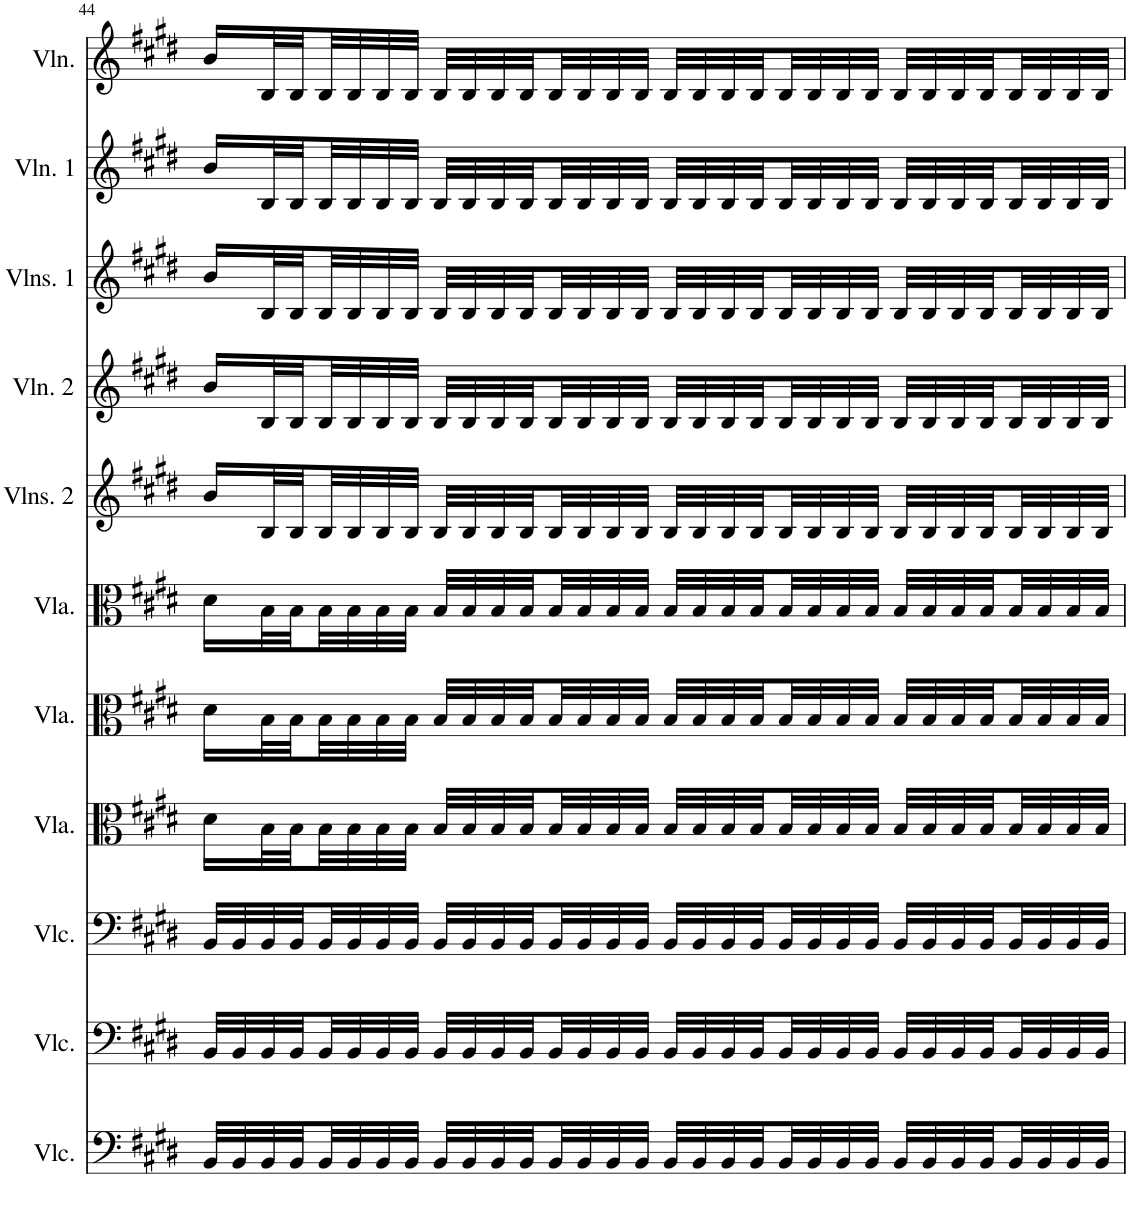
**kern	**kern	**kern	**kern	**kern	**kern	**kern	**kern	**kern	**kern	**kern
*part11	*part10	*part9	*part8	*part7	*part6	*part5	*part4	*part3	*part2	*part1
*staff11	*staff10	*staff9	*staff8	*staff7	*staff6	*staff5	*staff4	*staff3	*staff2	*staff1
*I"Violoncello	*I"Violoncello	*I"Violoncello	*I"Viola	*I"Viola	*I"Viola	*I"Violins 2	*I"Violin 2	*I"Violins 1	*I"Violin 1	*I"Violin
*I'Vlc.	*I'Vlc.	*I'Vlc.	*I'Vla.	*I'Vla.	*I'Vla.	*I'Vlns. 2	*I'Vln. 2	*I'Vlns. 1	*I'Vln. 1	*I'Vln.
!!LO:PB:g=z
*clefF4	*clefF4	*clefF4	*clefC3	*clefC3	*clefC3	*clefG2	*clefG2	*clefG2	*clefG2	*clefG2
*k[f#c#g#d#]	*k[f#c#g#d#]	*k[f#c#g#d#]	*k[f#c#g#d#]	*k[f#c#g#d#]	*k[f#c#g#d#]	*k[f#c#g#d#]	*k[f#c#g#d#]	*k[f#c#g#d#]	*k[f#c#g#d#]	*k[f#c#g#d#]
*M4/4	*M4/4	*M4/4	*M4/4	*M4/4	*M4/4	*M4/4	*M4/4	*M4/4	*M4/4	*M4/4
=44	=44	=44	=44	=44	=44	=44	=44	=44	=44	=44
32BB/LLL	32BB/LLL	32BB/LLL	16d#\LL	16d#\LL	16d#\LL	16b/LL	16b/LL	16b/LL	16b/LL	16b/LL
32BB/	32BB/	32BB/	.	.	.	.	.	.	.	.
32BB/	32BB/	32BB/	32B\L	32B\L	32B\L	32B/L	32B/L	32B/L	32B/L	32B/L
32BB/	32BB/	32BB/	32B\	32B\	32B\	32B/	32B/	32B/	32B/	32B/
32BB/	32BB/	32BB/	32B\	32B\	32B\	32B/	32B/	32B/	32B/	32B/
32BB/	32BB/	32BB/	32B\	32B\	32B\	32B/	32B/	32B/	32B/	32B/
32BB/	32BB/	32BB/	32B\	32B\	32B\	32B/	32B/	32B/	32B/	32B/
32BB/JJJ	32BB/JJJ	32BB/JJJ	32B\JJJ	32B\JJJ	32B\JJJ	32B/JJJ	32B/JJJ	32B/JJJ	32B/JJJ	32B/JJJ
32BB/LLL	32BB/LLL	32BB/LLL	32B/LLL	32B/LLL	32B/LLL	32B/LLL	32B/LLL	32B/LLL	32B/LLL	32B/LLL
32BB/	32BB/	32BB/	32B/	32B/	32B/	32B/	32B/	32B/	32B/	32B/
32BB/	32BB/	32BB/	32B/	32B/	32B/	32B/	32B/	32B/	32B/	32B/
32BB/	32BB/	32BB/	32B/	32B/	32B/	32B/	32B/	32B/	32B/	32B/
32BB/	32BB/	32BB/	32B/	32B/	32B/	32B/	32B/	32B/	32B/	32B/
32BB/	32BB/	32BB/	32B/	32B/	32B/	32B/	32B/	32B/	32B/	32B/
32BB/	32BB/	32BB/	32B/	32B/	32B/	32B/	32B/	32B/	32B/	32B/
32BB/JJJ	32BB/JJJ	32BB/JJJ	32B/JJJ	32B/JJJ	32B/JJJ	32B/JJJ	32B/JJJ	32B/JJJ	32B/JJJ	32B/JJJ
32BB/LLL	32BB/LLL	32BB/LLL	32B/LLL	32B/LLL	32B/LLL	32B/LLL	32B/LLL	32B/LLL	32B/LLL	32B/LLL
32BB/	32BB/	32BB/	32B/	32B/	32B/	32B/	32B/	32B/	32B/	32B/
32BB/	32BB/	32BB/	32B/	32B/	32B/	32B/	32B/	32B/	32B/	32B/
32BB/	32BB/	32BB/	32B/	32B/	32B/	32B/	32B/	32B/	32B/	32B/
32BB/	32BB/	32BB/	32B/	32B/	32B/	32B/	32B/	32B/	32B/	32B/
32BB/	32BB/	32BB/	32B/	32B/	32B/	32B/	32B/	32B/	32B/	32B/
32BB/	32BB/	32BB/	32B/	32B/	32B/	32B/	32B/	32B/	32B/	32B/
32BB/JJJ	32BB/JJJ	32BB/JJJ	32B/JJJ	32B/JJJ	32B/JJJ	32B/JJJ	32B/JJJ	32B/JJJ	32B/JJJ	32B/JJJ
32BB/LLL	32BB/LLL	32BB/LLL	32B/LLL	32B/LLL	32B/LLL	32B/LLL	32B/LLL	32B/LLL	32B/LLL	32B/LLL
32BB/	32BB/	32BB/	32B/	32B/	32B/	32B/	32B/	32B/	32B/	32B/
32BB/	32BB/	32BB/	32B/	32B/	32B/	32B/	32B/	32B/	32B/	32B/
32BB/	32BB/	32BB/	32B/	32B/	32B/	32B/	32B/	32B/	32B/	32B/
32BB/	32BB/	32BB/	32B/	32B/	32B/	32B/	32B/	32B/	32B/	32B/
32BB/	32BB/	32BB/	32B/	32B/	32B/	32B/	32B/	32B/	32B/	32B/
32BB/	32BB/	32BB/	32B/	32B/	32B/	32B/	32B/	32B/	32B/	32B/
32BB/JJJ	32BB/JJJ	32BB/JJJ	32B/JJJ	32B/JJJ	32B/JJJ	32B/JJJ	32B/JJJ	32B/JJJ	32B/JJJ	32B/JJJ
=	=	=	=	=	=	=	=	=	=	=
*-	*-	*-	*-	*-	*-	*-	*-	*-	*-	*-
